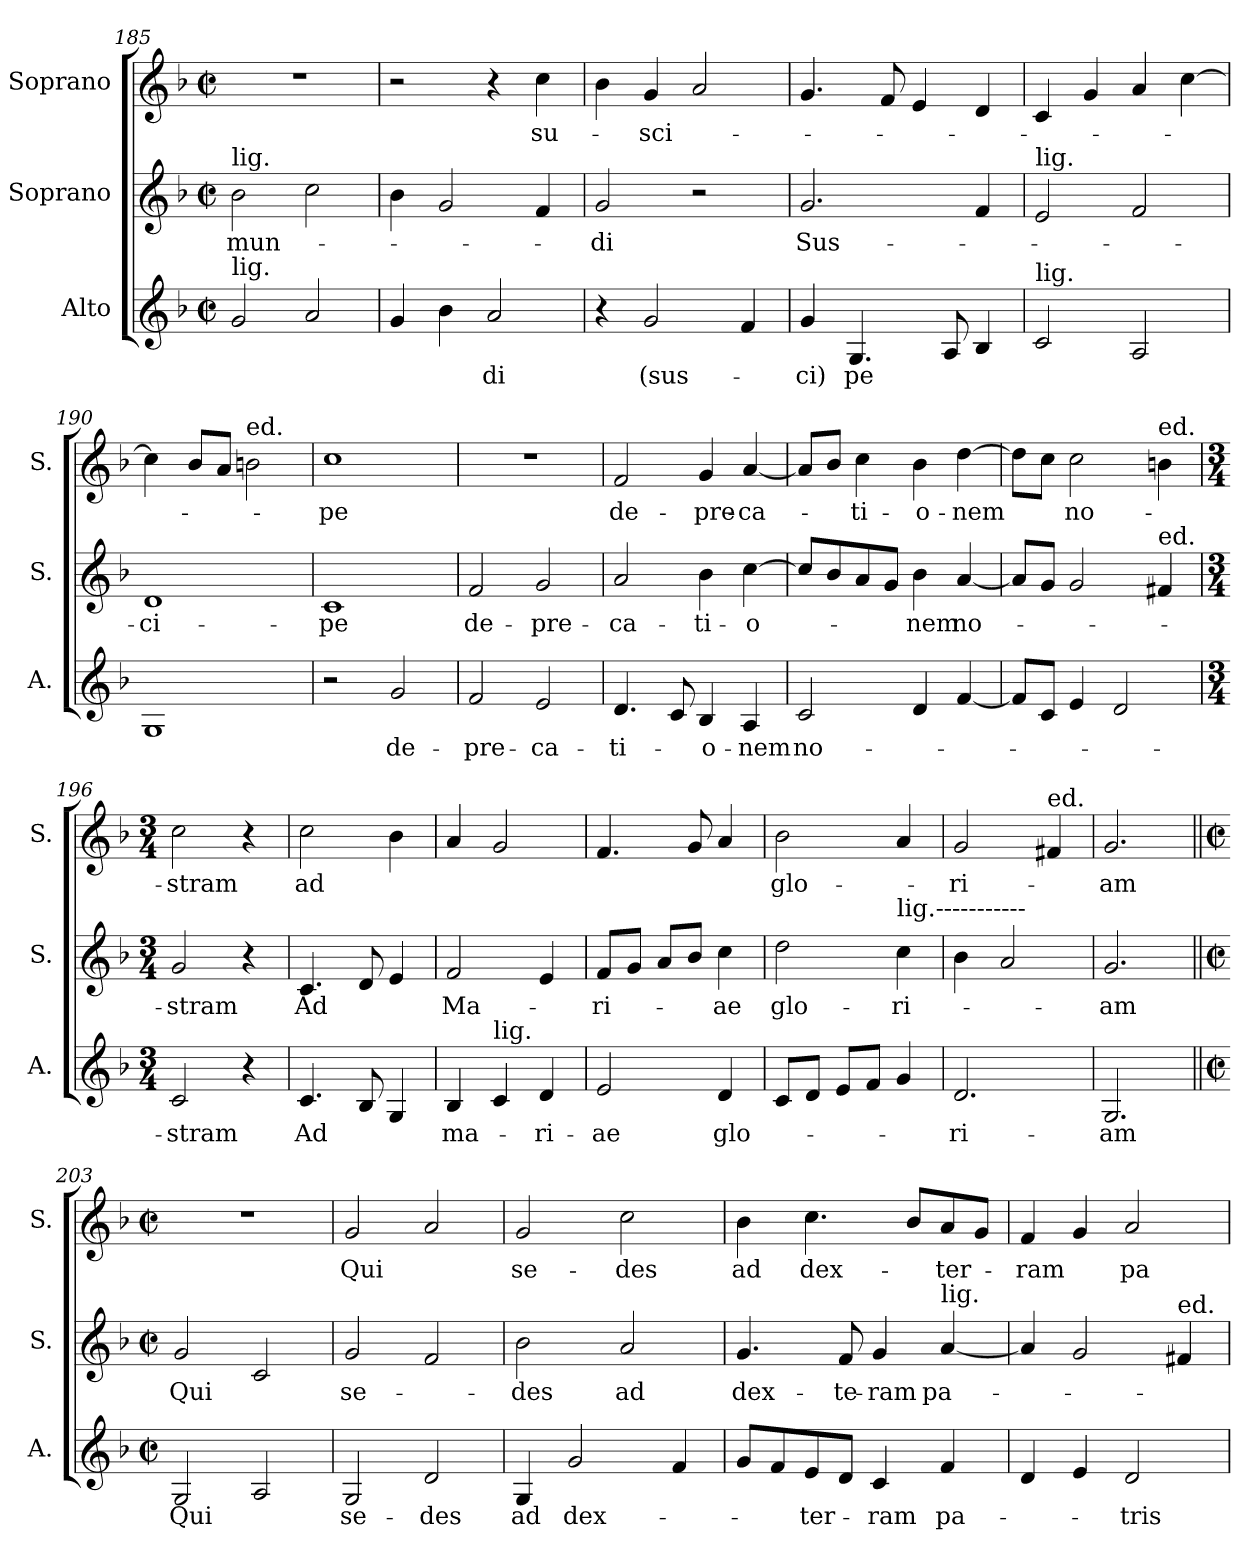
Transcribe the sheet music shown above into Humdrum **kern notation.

**kern	**text	**kern	**text	**kern	**text
*part3	*part3	*part2	*part2	*part1	*part1
*staff3	*staff3	*staff2	*staff2	*staff1	*staff1
*I"Alto	*	*I"Soprano	*	*I"Soprano	*
*I'A.	*	*I'S.	*	*I'S.	*
*clefG2	*	*clefG2	*	*clefG2	*
*k[b-]	*	*k[b-]	*	*k[b-]	*
*M2/2	*	*M2/2	*	*M2/2	*
*met(c|)	*	*met(c|)	*	*met(c|)	*
=185	=185	=185	=185	=185	=185
!	!	!LO:TX:a:t=lig.	!	!	!
!LO:TX:a:t=lig.	!	!	!	!	!
!	!	!	!LO:LY:b	!	!
2g/	.	2b-\	mun-	1r	.
2a/	.	2cc\	.	.	.
=186	=186	=186	=186	=186	=186
4g/	.	4b-\	.	2r	.
4b-\	.	2g/	.	.	.
!	!LO:LY:b	!	!	!	!
2a/	-di	.	.	4r	.
!	!	!	!	!	!LO:LY:b
.	.	4f/	.	4cc\	su-
=187	=187	=187	=187	=187	=187
!	!	!	!LO:LY:b	!	!
4r	.	2g/	-di	4b-\	.
!	!LO:LY:b	!	!	!	!LO:LY:b
2g/	(sus-	.	.	4g/	-sci-
.	.	2r	.	2a/	.
4f/	.	.	.	.	.
=188	=188	=188	=188	=188	=188
!	!LO:LY:b	!	!LO:LY:b	!	!
4g/	-ci)	2.g/	Sus-	4.g/	.
!	!LO:LY:b	!	!	!	!
4.G/	-pe	.	.	.	.
.	.	.	.	8f/	.
.	.	.	.	4e/	.
8A/	.	.	.	.	.
4B-/	.	4f/	.	4d/	.
=189	=189	=189	=189	=189	=189
!	!	!LO:TX:a:t=lig.	!	!	!
!LO:TX:a:t=lig.	!	!	!	!	!
2c/	.	2e/	.	4c/	.
.	.	.	.	4g/	.
2A/	.	2f/	.	4a/	.
.	.	.	.	[4cc\	.
=190	=190	=190	=190	=190	=190
!	!	!	!LO:LY:b	!	!
1G	.	1d	-ci-	4cc\]	.
.	.	.	.	8b-/L	.
.	.	.	.	8a/J	.
!	!	!	!	!LO:TX:a:t=ed.	!
.	.	.	.	2bn\	.
=191	=191	=191	=191	=191	=191
!	!	!	!LO:LY:b	!	!LO:LY:b
2r	.	1c	-pe	1cc	pe
!	!LO:LY:b	!	!	!	!
2g/	de-	.	.	.	.
=192	=192	=192	=192	=192	=192
!	!LO:LY:b	!	!LO:LY:b	!	!
2f/	-pre-	2f/	de-	1r	.
!	!LO:LY:b	!	!LO:LY:b	!	!
2e/	-ca-	2g/	-pre-	.	.
=193	=193	=193	=193	=193	=193
!	!LO:LY:b	!	!LO:LY:b	!	!LO:LY:b
4.d/	-ti-	2a/	-ca-	2f/	de-
8c/	.	.	.	.	.
!	!LO:LY:b	!	!LO:LY:b	!	!LO:LY:b
4B-/	-o-	4b-\	-ti-	4g/	-pre-
!	!LO:LY:b	!	!LO:LY:b	!	!LO:LY:b
4A/	-nem	[4cc\	-o-	[4a/	-ca-
=194	=194	=194	=194	=194	=194
!	!LO:LY:b	!	!	!	!
2c/	no-	8cc/L]	.	8a/L]	.
.	.	8b-/	.	8b-/J	.
!	!	!	!	!	!LO:LY:b
.	.	8a/	.	4cc\	-ti-
.	.	8g/J	.	.	.
!	!	!	!LO:LY:b	!	!LO:LY:b
4d/	.	4b-\	-nem	4b-\	-o-
!	!	!	!LO:LY:b	!	!LO:LY:b
[4f/	.	[4a/	no-	[4dd\	-nem
=195	=195	=195	=195	=195	=195
8f/L]	.	8a/L]	.	8dd\L]	.
8c/J	.	8g/J	.	8cc\J	.
!	!	!	!	!	!LO:LY:b
4e/	.	2g/	.	2cc\	no-
2d/	.	.	.	.	.
!	!	!	!	!LO:TX:a:t=ed.	!
!	!	!LO:TX:a:t=ed.	!	!	!
.	.	4f#X/	.	4bn\	.
=196	=196	=196	=196	=196	=196
*M3/4	*	*M3/4	*	*M3/4	*
!	!LO:LY:b	!	!LO:LY:b	!	!LO:LY:b
2c/	-stram	2g/	-stram	2cc\	-stram
4r	.	4r	.	4r	.
=197	=197	=197	=197	=197	=197
!	!LO:LY:b	!	!LO:LY:b	!	!LO:LY:b
4.c/	-Ad	4.c/	Ad	2cc\	-ad
8B-/	.	8d/	.	.	.
4G/	.	4e/	.	4b-\	.
=198	=198	=198	=198	=198	=198
!	!LO:LY:b	!	!LO:LY:b	!	!
4B-/	ma-	2f/	Ma-	4a/	.
!LO:TX:a:t=lig.	!	!	!	!	!
4c/	.	.	.	2g/	.
!	!LO:LY:b	!	!	!	!
4d/	-ri-	4e/	.	.	.
=199	=199	=199	=199	=199	=199
!	!LO:LY:b	!	!LO:LY:b	!	!
2e/	-ae	8f/L	-ri-	4.f/	.
.	.	8g/J	.	.	.
.	.	8a/L	.	.	.
.	.	8b-/J	.	8g/	.
!	!LO:LY:b	!	!LO:LY:b	!	!
4d/	glo-	4cc\	ae	4a/	.
=200	=200	=200	=200	=200	=200
!	!	!	!LO:LY:b	!	!LO:LY:b
8c/L	.	2dd\	glo-	2b-\	glo-
8d/J	.	.	.	.	.
8e/L	.	.	.	.	.
8f/J	.	.	.	.	.
!	!	!LO:TX:a:t=lig.-----------	!	!	!
!	!	!	!LO:LY:b	!	!
4g/	.	4cc\	-ri-	4a/	.
=201	=201	=201	=201	=201	=201
!	!LO:LY:b	!	!	!	!LO:LY:b
2.d/	ri-	4b-\	.	2g/	-ri-
.	.	2a/	.	.	.
!	!	!	!	!LO:TX:a:t=ed.	!
.	.	.	.	4f#X/	.
=202	=202	=202	=202	=202	=202
!	!LO:LY:b	!	!LO:LY:b	!	!LO:LY:b
2.G/	-am	2.g/	-am	2.g/	-am
=203||	=203||	=203||	=203||	=203||	=203||
*M2/2	*	*M2/2	*	*M2/2	*
*met(c|)	*	*met(c|)	*	*met(c|)	*
!	!LO:LY:b	!	!LO:LY:b	!	!
2G/	-Qui	2g/	-Qui	1r	.
2A/	.	2c/	.	.	.
=204	=204	=204	=204	=204	=204
!	!LO:LY:b	!	!LO:LY:b	!	!LO:LY:b
2G/	se-	2g/	se-	2g/	-Qui
!	!LO:LY:b	!	!	!	!
2d/	-des	2f/	.	2a/	.
=205	=205	=205	=205	=205	=205
!	!LO:LY:b	!	!LO:LY:b	!	!LO:LY:b
4G/	ad	2b-\	-des	2g/	se-
!	!LO:LY:b	!	!	!	!
2g/	dex-	.	.	.	.
!	!	!	!LO:LY:b	!	!LO:LY:b
.	.	2a/	ad	2cc\	-des
4f/	.	.	.	.	.
=206	=206	=206	=206	=206	=206
!	!	!	!LO:LY:b	!	!LO:LY:b
8g/L	.	4.g/	dex-	4b-\	ad
8f/	.	.	.	.	.
!	!LO:LY:b	!	!	!	!LO:LY:b
8e/	-ter-	.	.	4.cc\	dex-
!	!	!	!LO:LY:b	!	!
8d/J	.	8f/	-te-	.	.
!	!LO:LY:b	!	!LO:LY:b	!	!
4c/	-ram	4g/	-ram	.	.
.	.	.	.	8b-/L	.
!	!	!LO:TX:a:t=lig.	!	!	!
!	!LO:LY:b	!	!LO:LY:b	!	!LO:LY:b
4f/	pa-	[4a/	pa-	8a/	-ter-
.	.	.	.	8g/J	.
=207	=207	=207	=207	=207	=207
!	!	!	!	!	!LO:LY:b
4d/	.	4a/]	.	4f/	-ram
4e/	.	2g/	.	4g/	.
!	!LO:LY:b	!	!	!	!LO:LY:b
2d/	-tris	.	.	2a/	pa-
!	!	!LO:TX:a:t=ed.	!	!	!
.	.	4f#X/	.	.	.
=	=	=	=	=	=
*-	*-	*-	*-	*-	*-
